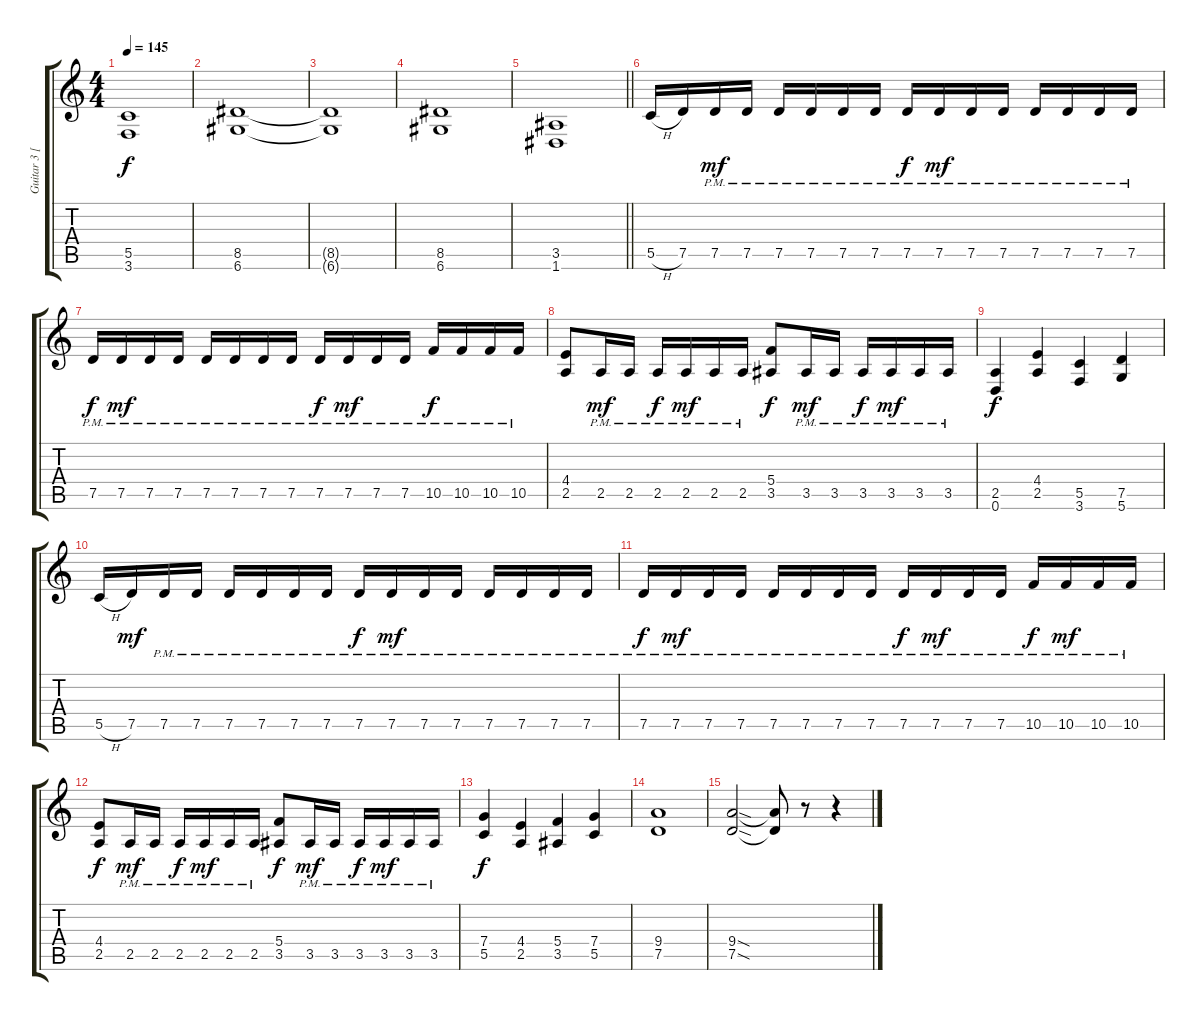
\track ("Guitar 3 [Rhythm]" "Guitar 3 [") {instrument overdrivenguitar}
\staff {score tabs}
\tuning (D4 A3 F3 C3 G2 D2) {hide}
\ts (4 4)
\tempo 145
\clef g2
\ks c
(5.5{t} 3.6{t}).1{dy f} |
(8.5 6.6).1 |
(8.5{t} 6.6{t}).1 |
(8.5 6.6).1 |
\barLineRight lightlight
(3.5 1.6).1 |
5.5{h}.16 7.5.16 7.5{pm}.16{dy mf} 7.5{pm}.16 7.5{pm}.16 7.5{pm}.16 7.5{pm}.16 7.5{pm}.16 7.5{pm}.16{dy f} 7.5{pm}.16{dy mf} 7.5{pm}.16 7.5{pm}.16 7.5{pm}.16 7.5{pm}.16 7.5{pm}.16 7.5{pm}.16 |
7.5{pm}.16{dy f} 7.5{pm}.16{dy mf} 7.5{pm}.16 7.5{pm}.16 7.5{pm}.16 7.5{pm}.16 7.5{pm}.16 7.5{pm}.16 7.5{pm}.16{dy f} 7.5{pm}.16{dy mf} 7.5{pm}.16 7.5{pm}.16 10.5{pm}.16{dy f} 10.5{pm}.16 10.5{pm}.16 10.5{pm}.16 |
(4.4 2.5).8 2.5{pm}.16{dy mf} 2.5{pm}.16 2.5{pm}.16{dy f} 2.5{pm}.16{dy mf} 2.5{pm}.16 2.5{pm}.16 (5.4 3.5).8{dy f} 3.5{pm}.16{dy mf} 3.5{pm}.16 3.5{pm}.16{dy f} 3.5{pm}.16{dy mf} 3.5{pm}.16 3.5{pm}.16 |
(2.5 0.6).4{dy f} (4.4 2.5).4 (5.5 3.6).4 (7.5 5.6).4 |
5.5{h}.16 7.5.16{dy mf} 7.5{pm}.16 7.5{pm}.16 7.5{pm}.16 7.5{pm}.16 7.5{pm}.16 7.5{pm}.16 7.5{pm}.16{dy f} 7.5{pm}.16{dy mf} 7.5{pm}.16 7.5{pm}.16 7.5{pm}.16 7.5{pm}.16 7.5{pm}.16 7.5{pm}.16 |
7.5{pm}.16{dy f} 7.5{pm}.16{dy mf} 7.5{pm}.16 7.5{pm}.16 7.5{pm}.16 7.5{pm}.16 7.5{pm}.16 7.5{pm}.16 7.5{pm}.16{dy f} 7.5{pm}.16{dy mf} 7.5{pm}.16 7.5{pm}.16 10.5{pm}.16{dy f} 10.5{pm}.16{dy mf} 10.5{pm}.16 10.5{pm}.16 |
(4.4 2.5).8{dy f} 2.5{pm}.16{dy mf} 2.5{pm}.16 2.5{pm}.16{dy f} 2.5{pm}.16{dy mf} 2.5{pm}.16 2.5{pm}.16 (5.4 3.5).8{dy f} 3.5{pm}.16{dy mf} 3.5{pm}.16 3.5{pm}.16{dy f} 3.5{pm}.16{dy mf} 3.5{pm}.16 3.5{pm}.16 |
(7.4 5.5).4{dy f} (4.4 2.5).4 (5.4 3.5).4 (7.4 5.5).4 |
(9.4 7.5).1 |
(9.4{sod} 7.5{sod}).2 (9.4{t} 7.5{t}).8 r.8 r.4
